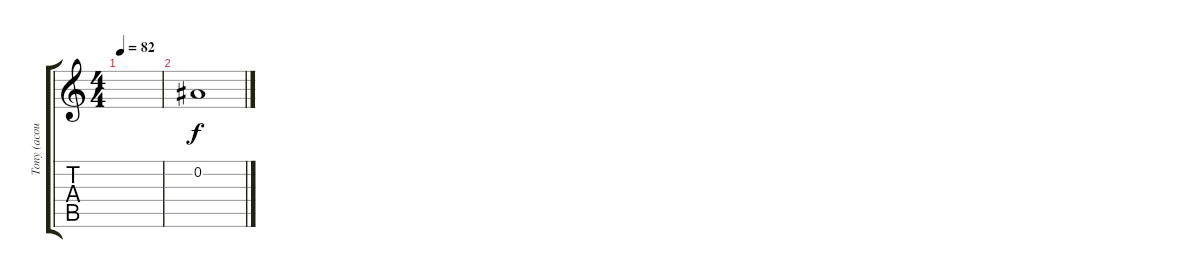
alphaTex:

\track ("Tony (acoustic 12 string)" "Tony (acou") {instrument acousticguitarsteel}
\staff {score tabs}
\tuning (Eb4 Bb3 Gb3 Db3 Ab2 Eb2) {hide}
\ts (4 4)
\tempo 82
\clef g2
\ks c
|
0.2.1
